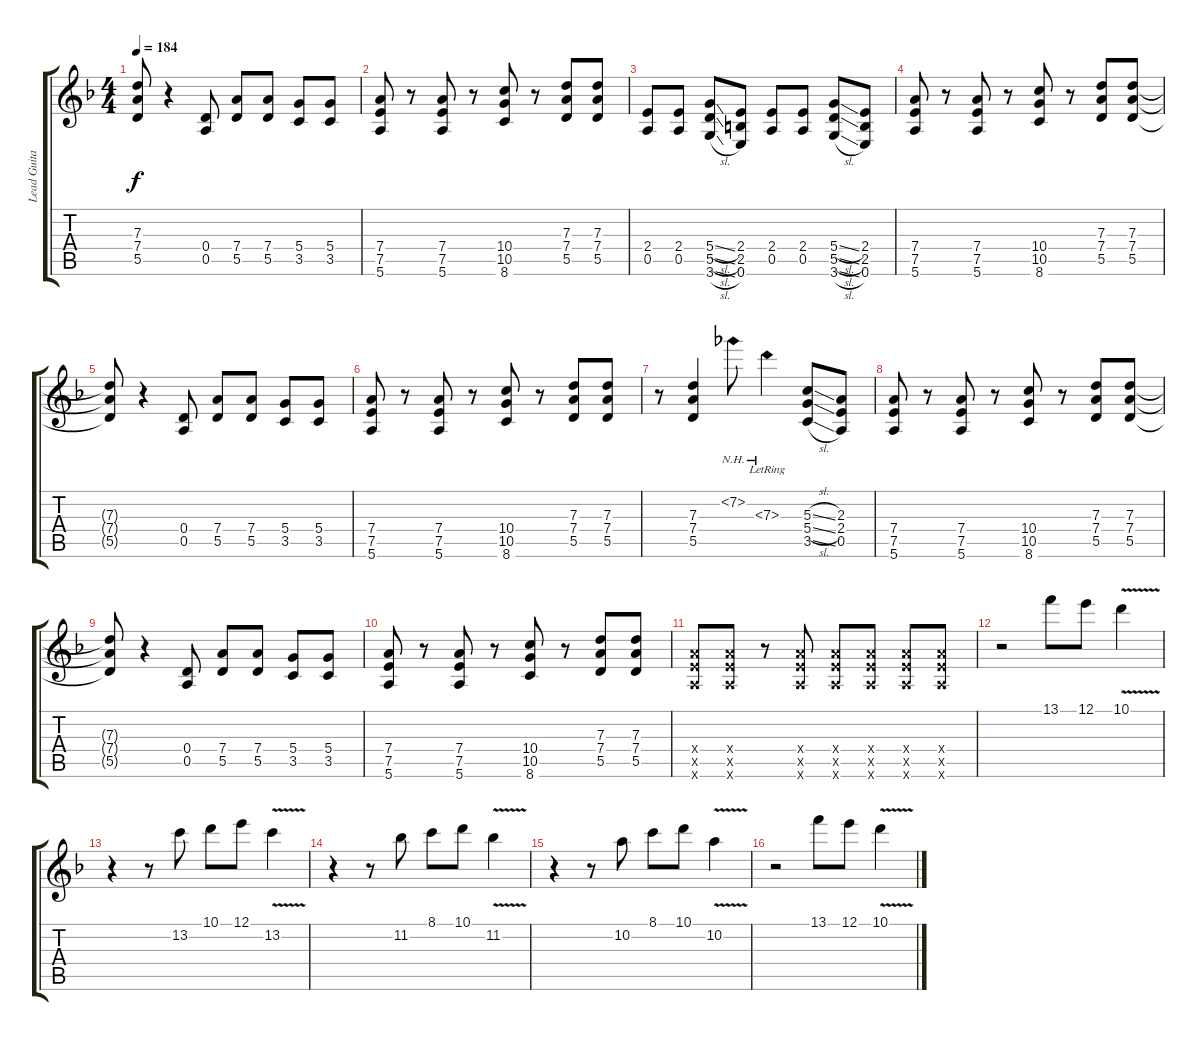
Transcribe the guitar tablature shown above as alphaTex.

\track ("Lead Guitar" "Lead Guita") {instrument distortionguitar}
\staff {score tabs}
\tuning (E4 B3 G3 D3 A2 E2) {hide}
\ts (4 4)
\tempo 184
\clef g2
\ks f
(7.3{t} 7.4{t} 5.5{t}).8{dy f} r.4 (0.4 0.5).8 (7.4 5.5).8 (7.4 5.5).8 (5.4 3.5).8 (5.4 3.5).8 |
(7.4 7.5 5.6).8 r.8 (7.4 7.5 5.6).8 r.8 (10.4 10.5 8.6).8 r.8 (7.3 7.4 5.5).8 (7.3 7.4 5.5).8 |
(2.4 0.5).8 (2.4 0.5).8 (5.4{sl} 5.5{sl} 3.6{sl}).8 (2.4 2.5 0.6).8 (2.4 0.5).8 (2.4 0.5).8 (5.4{sl} 5.5{sl} 3.6{sl}).8 (2.4 2.5 0.6).8 |
(7.4 7.5 5.6).8 r.8 (7.4 7.5 5.6).8 r.8 (10.4 10.5 8.6).8 r.8 (7.3 7.4 5.5).8 (7.3 7.4 5.5).8 |
(7.3{t} 7.4{t} 5.5{t}).8 r.4 (0.4 0.5).8 (7.4 5.5).8 (7.4 5.5).8 (5.4 3.5).8 (5.4 3.5).8 |
(7.4 7.5 5.6).8 r.8 (7.4 7.5 5.6).8 r.8 (10.4 10.5 8.6).8 r.8 (7.3 7.4 5.5).8 (7.3 7.4 5.5).8 |
r.8 (7.3 7.4 5.5).4 7.2{nh}.8 7.3{nh lr}.4 (5.3{sl} 5.4{sl} 3.5{sl}).8 (2.3 2.4 0.5).8 |
(7.4 7.5 5.6).8 r.8 (7.4 7.5 5.6).8 r.8 (10.4 10.5 8.6).8 r.8 (7.3 7.4 5.5).8 (7.3 7.4 5.5).8 |
(7.3{t} 7.4{t} 5.5{t}).8 r.4 (0.4 0.5).8 (7.4 5.5).8 (7.4 5.5).8 (5.4 3.5).8 (5.4 3.5).8 |
(7.4 7.5 5.6).8 r.8 (7.4 7.5 5.6).8 r.8 (10.4 10.5 8.6).8 r.8 (7.3 7.4 5.5).8 (7.3 7.4 5.5).8 |
(7.4{x} 7.5{x} 5.6{x}).8 (7.4{x} 7.5{x} 5.6{x}).8 r.8 (7.4{x} 7.5{x} 5.6{x}).8 (7.4{x} 7.5{x} 5.6{x}).8 (7.4{x} 7.5{x} 5.6{x}).8 (7.4{x} 7.5{x} 5.6{x}).8 (7.4{x} 7.5{x} 5.6{x}).8 |
r.2 13.1.8 12.1.8 10.1{v}.4 |
r.4 r.8 13.2.8 10.1.8 12.1.8 13.2{v}.4 |
r.4 r.8 11.2.8 8.1.8 10.1.8 11.2{v}.4 |
r.4 r.8 10.2.8 8.1.8 10.1.8 10.2{v}.4 |
r.2 13.1.8 12.1.8 10.1{v}.4
